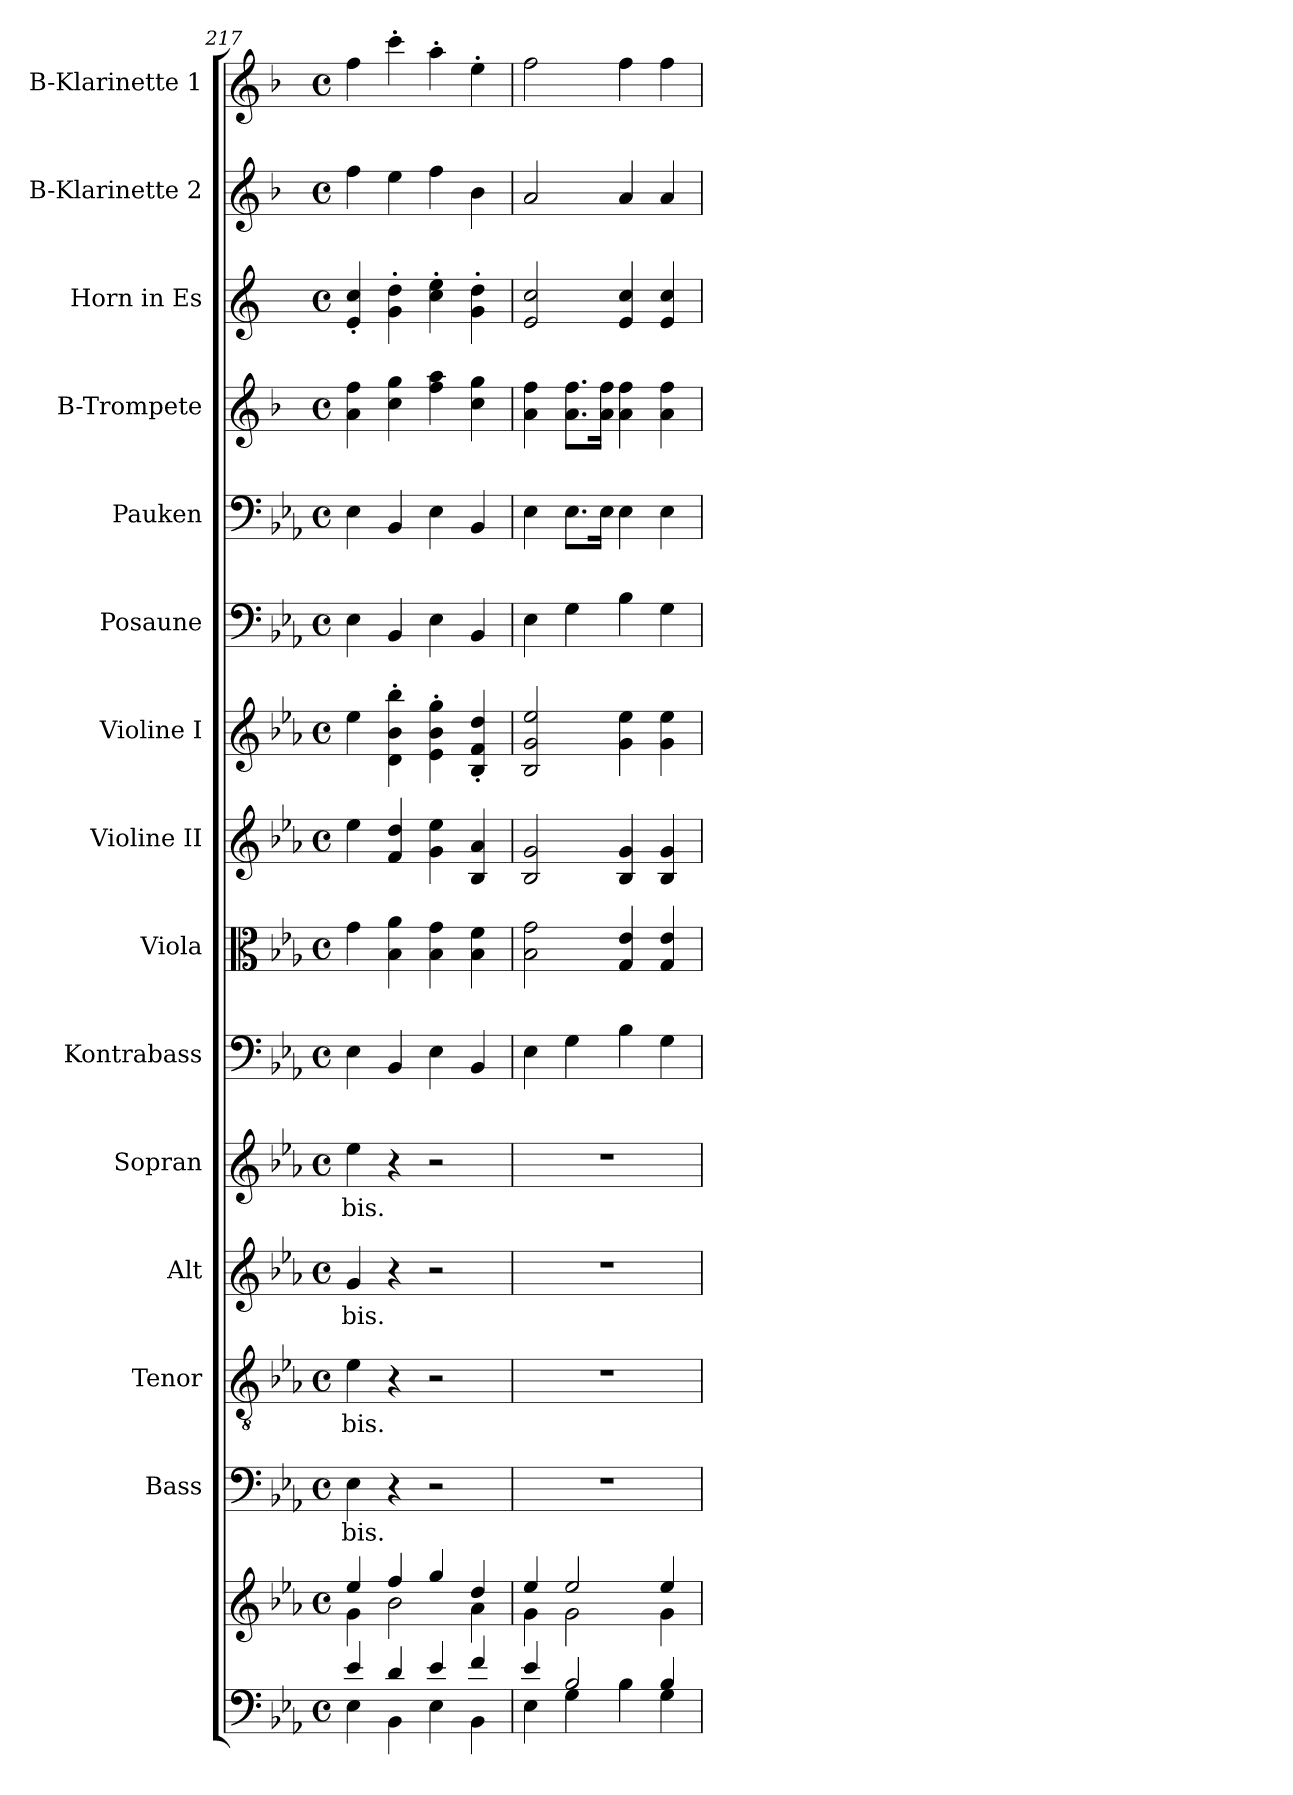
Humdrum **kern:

**kern	**kern	**kern	**text	**kern	**text	**kern	**text	**kern	**text	**kern	**kern	**kern	**kern	**kern	**kern	**kern	**kern	**kern	**kern
*part15	*part15	*part14	*part14	*part13	*part13	*part12	*part12	*part11	*part11	*part10	*part9	*part8	*part7	*part6	*part5	*part4	*part3	*part2	*part1
*staff16	*staff15	*staff14	*staff14	*staff13	*staff13	*staff12	*staff12	*staff11	*staff11	*staff10	*staff9	*staff8	*staff7	*staff6	*staff5	*staff4	*staff3	*staff2	*staff1
*	*	*I"Bass	*	*I"Tenor	*	*I"Alt	*	*I"Sopran	*	*I"Kontrabass	*I"Viola	*I"Violine II	*I"Violine I	*I"Posaune	*I"Pauken	*I"B-Trompete	*I"Horn in Es	*I"B-Klarinette 2	*I"B-Klarinette 1
*	*	*I'B.	*	*I'T.	*	*I'A.	*	*I'S.	*	*I'Kb.	*I'Vla.	*I'Vl. II	*I'Vl. I	*I'Pos.	*I'Pk.	*I'B Trp.	*	*I'B Kl. 2	*I'B Kl. 1
*clefF4	*clefG2	*clefF4	*	*clefGv2	*	*clefG2	*	*clefG2	*	*clefF4	*clefC3	*clefG2	*clefG2	*clefF4	*clefF4	*clefG2	*clefG2	*clefG2	*clefG2
*	*	*	*	*	*	*	*	*	*	*ITrd7c12	*	*	*	*	*	*ITrd1c2	*ITrd5c9	*ITrd1c2	*ITrd1c2
*k[b-e-a-]	*k[b-e-a-]	*k[b-e-a-]	*	*k[b-e-a-]	*	*k[b-e-a-]	*	*k[b-e-a-]	*	*k[b-e-a-]	*k[b-e-a-]	*k[b-e-a-]	*k[b-e-a-]	*k[b-e-a-]	*k[b-e-a-]	*k[b-e-a-]	*k[b-e-a-]	*k[b-e-a-]	*k[b-e-a-]
*E-:	*E-:	*E-:	*	*E-:	*	*E-:	*	*E-:	*	*E-:	*E-:	*E-:	*E-:	*E-:	*E-:	*E-:	*E-:	*E-:	*E-:
*M4/4	*M4/4	*M4/4	*	*M4/4	*	*M4/4	*	*M4/4	*	*M4/4	*M4/4	*M4/4	*M4/4	*M4/4	*M4/4	*M4/4	*M4/4	*M4/4	*M4/4
*met(c)	*met(c)	*met(c)	*	*met(c)	*	*met(c)	*	*met(c)	*	*met(c)	*met(c)	*met(c)	*met(c)	*met(c)	*met(c)	*met(c)	*met(c)	*met(c)	*met(c)
=217	=217	=217	=217	=217	=217	=217	=217	=217	=217	=217	=217	=217	=217	=217	=217	=217	=217	=217	=217
*^	*^	*	*	*	*	*	*	*	*	*	*	*	*	*	*	*	*	*	*
!	!	!	!	!	!LO:LY:b	!	!LO:LY:b	!	!LO:LY:b	!	!LO:LY:b	!	!	!	!	!	!	!	!	!	!
4e-/	4E-\	4ee-/	4g\	4E-\	-bis.	4e-\	-bis.	4g/	-bis.	4ee-\	-bis.	4EE-\	4g\	4ee-\	4ee-\	4E-\	4E-\	4g\ 4ee-\	4G/'< 4e-/'<	4ee-\	4ee-\
4d/	4BB-\	4ff/	2b-\	4r	.	4r	.	4r	.	4r	.	4BBB-/	4B-\ 4a-\	4f/ 4dd/	4d\'> 4b-\'> 4bb-\'>	4BB-/	4BB-/	4b-\ 4ff\	4B-\'> 4f\'>	4dd\	4bb-'>\
4e-/	4E-\	4gg/	.	2r	.	2r	.	2r	.	2r	.	4EE-\	4B-\ 4g\	4g\ 4ee-\	4e-\'> 4b-\'> 4gg\'>	4E-\	4E-\	4ee-\ 4gg\	4e-\'> 4g\'>	4ee-\	4gg'>\
4f/	4BB-\	4dd/	4a-\	.	.	.	.	.	.	.	.	4BBB-/	4B-\ 4f\	4B-/ 4a-/	4B-/'< 4f/'< 4dd/'<	4BB-/	4BB-/	4b-\ 4ff\	4B-\'> 4f\'>	4a-\	4dd'>\
=218	=218	=218	=218	=218	=218	=218	=218	=218	=218	=218	=218	=218	=218	=218	=218	=218	=218	=218	=218	=218	=218
4e-/	4E-\	4ee-/	4g\	1r	.	1r	.	1r	.	1r	.	4EE-\	2B-\ 2g\	2B-/ 2g/	2B-/ 2g/ 2ee-/	4E-\	4E-\	4g\ 4ee-\	2G/ 2e-/	2g/	2ee-\
2B-/	4G\	2ee-/	2g\	.	.	.	.	.	.	.	.	4GG\	.	.	.	4G\	8.E-\L	8.g\ 8.ee-\L	.	.	.
.	.	.	.	.	.	.	.	.	.	.	.	.	.	.	.	.	16E-\Jk	16g\ 16ee-\Jk	.	.	.
.	4B-\	.	.	.	.	.	.	.	.	.	.	4BB-\	4G/ 4e-/	4B-/ 4g/	4g\ 4ee-\	4B-\	4E-\	4g\ 4ee-\	4G/ 4e-/	4g/	4ee-\
4B-/	4G\	4ee-/	4g\	.	.	.	.	.	.	.	.	4GG\	4G/ 4e-/	4B-/ 4g/	4g\ 4ee-\	4G\	4E-\	4g\ 4ee-\	4G/ 4e-/	4g/	4ee-\
*v	*v	*	*	*	*	*	*	*	*	*	*	*	*	*	*	*	*	*	*	*	*
*	*v	*v	*	*	*	*	*	*	*	*	*	*	*	*	*	*	*	*	*	*
=	=	=	=	=	=	=	=	=	=	=	=	=	=	=	=	=	=	=	=
*-	*-	*-	*-	*-	*-	*-	*-	*-	*-	*-	*-	*-	*-	*-	*-	*-	*-	*-	*-
